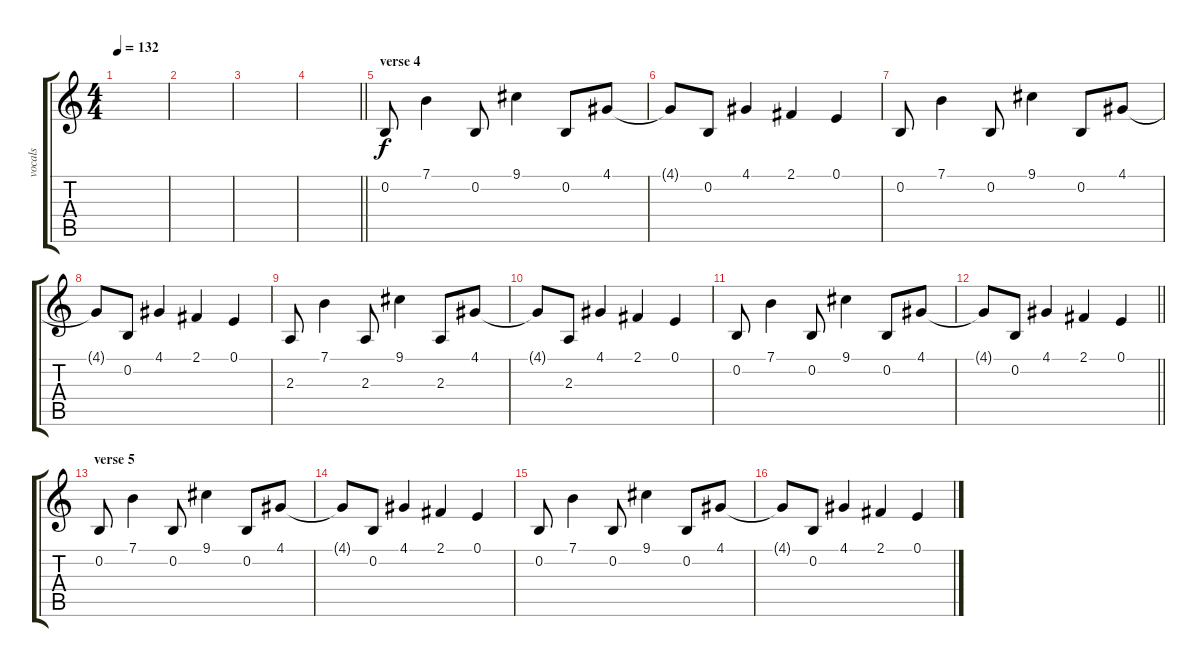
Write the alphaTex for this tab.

\track ("vocals" "vocals") {instrument pad1newage}
\staff {score tabs}
\tuning (E4 B3 G3 D3 A2 E2) {hide}
\ts (4 4)
\tempo 132
\clef g2
\ks c
|
|
|
\barLineRight lightlight
|
\section ("" "verse 4")
0.2.8 7.1.4 0.2.8 9.1.4 0.2.8 4.1.8 |
4.1{t}.8 0.2.8 4.1.4 2.1.4 0.1.4 |
0.2.8 7.1.4 0.2.8 9.1.4 0.2.8 4.1.8 |
4.1{t}.8 0.2.8 4.1.4 2.1.4 0.1.4 |
2.3.8 7.1.4 2.3.8 9.1.4 2.3.8 4.1.8 |
4.1{t}.8 2.3.8 4.1.4 2.1.4 0.1.4 |
0.2.8 7.1.4 0.2.8 9.1.4 0.2.8 4.1.8 |
\barLineRight lightlight
4.1{t}.8 0.2.8 4.1.4 2.1.4 0.1.4 |
\section ("" "verse 5")
0.2.8 7.1.4 0.2.8 9.1.4 0.2.8 4.1.8 |
4.1{t}.8 0.2.8 4.1.4 2.1.4 0.1.4 |
0.2.8 7.1.4 0.2.8 9.1.4 0.2.8 4.1.8 |
4.1{t}.8 0.2.8 4.1.4 2.1.4 0.1.4
